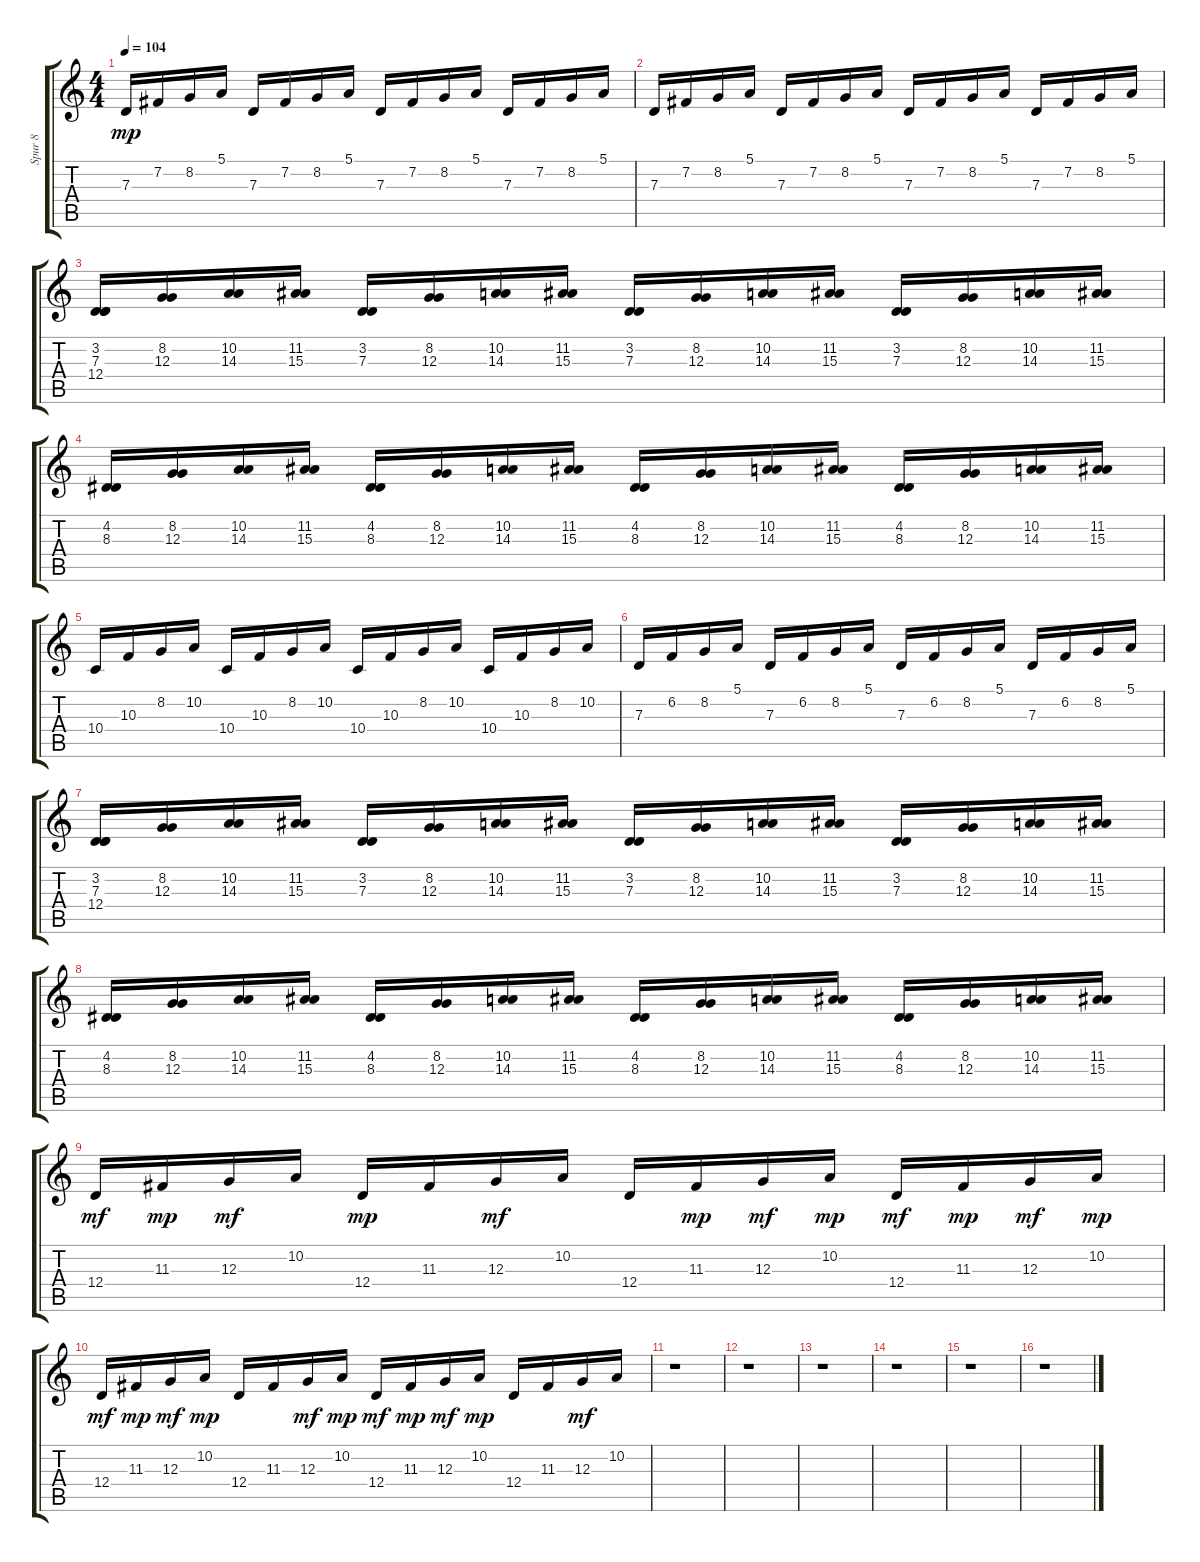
\track ("Spur 8" "Spur 8") {instrument electricpiano2}
\staff {score tabs}
\tuning (E4 B3 G3 D3 A2 E2) {hide}
\ts (4 4)
\tempo 104
\clef g2
\ks c
7.3.16{dy mp} 7.2.16 8.2.16 5.1.16 7.3.16 7.2.16 8.2.16 5.1.16 7.3.16 7.2.16 8.2.16 5.1.16 7.3.16 7.2.16 8.2.16 5.1.16 |
7.3.16 7.2.16 8.2.16 5.1.16 7.3.16 7.2.16 8.2.16 5.1.16 7.3.16 7.2.16 8.2.16 5.1.16 7.3.16 7.2.16 8.2.16 5.1.16 |
(3.2 7.3 12.4).16 (8.2 12.3).16 (10.2 14.3).16 (11.2 15.3).16 (3.2 7.3).16 (8.2 12.3).16 (10.2 14.3).16 (11.2 15.3).16 (3.2 7.3).16 (8.2 12.3).16 (10.2 14.3).16 (11.2 15.3).16 (3.2 7.3).16 (8.2 12.3).16 (10.2 14.3).16 (11.2 15.3).16 |
(4.2 8.3).16 (8.2 12.3).16 (10.2 14.3).16 (11.2 15.3).16 (4.2 8.3).16 (8.2 12.3).16 (10.2 14.3).16 (11.2 15.3).16 (4.2 8.3).16 (8.2 12.3).16 (10.2 14.3).16 (11.2 15.3).16 (4.2 8.3).16 (8.2 12.3).16 (10.2 14.3).16 (11.2 15.3).16 |
10.4.16 10.3.16 8.2.16 10.2.16 10.4.16 10.3.16 8.2.16 10.2.16 10.4.16 10.3.16 8.2.16 10.2.16 10.4.16 10.3.16 8.2.16 10.2.16 |
7.3.16 6.2.16 8.2.16 5.1.16 7.3.16 6.2.16 8.2.16 5.1.16 7.3.16 6.2.16 8.2.16 5.1.16 7.3.16 6.2.16 8.2.16 5.1.16 |
(3.2 7.3 12.4).16 (8.2 12.3).16 (10.2 14.3).16 (11.2 15.3).16 (3.2 7.3).16 (8.2 12.3).16 (10.2 14.3).16 (11.2 15.3).16 (3.2 7.3).16 (8.2 12.3).16 (10.2 14.3).16 (11.2 15.3).16 (3.2 7.3).16 (8.2 12.3).16 (10.2 14.3).16 (11.2 15.3).16 |
(4.2 8.3).16 (8.2 12.3).16 (10.2 14.3).16 (11.2 15.3).16 (4.2 8.3).16 (8.2 12.3).16 (10.2 14.3).16 (11.2 15.3).16 (4.2 8.3).16 (8.2 12.3).16 (10.2 14.3).16 (11.2 15.3).16 (4.2 8.3).16 (8.2 12.3).16 (10.2 14.3).16 (11.2 15.3).16 |
12.4.16{dy mf} 11.3.16{dy mp} 12.3.16{dy mf} 10.2.16 12.4.16{dy mp} 11.3.16 12.3.16{dy mf} 10.2.16 12.4.16 11.3.16{dy mp} 12.3.16{dy mf} 10.2.16{dy mp} 12.4.16{dy mf} 11.3.16{dy mp} 12.3.16{dy mf} 10.2.16{dy mp} |
12.4.16{dy mf} 11.3.16{dy mp} 12.3.16{dy mf} 10.2.16{dy mp} 12.4.16 11.3.16 12.3.16{dy mf} 10.2.16{dy mp} 12.4.16{dy mf} 11.3.16{dy mp} 12.3.16{dy mf} 10.2.16{dy mp} 12.4.16 11.3.16 12.3.16{dy mf} 10.2.16 |
r.1 |
r.1 |
r.1 |
r.1 |
r.1 |
r.1
